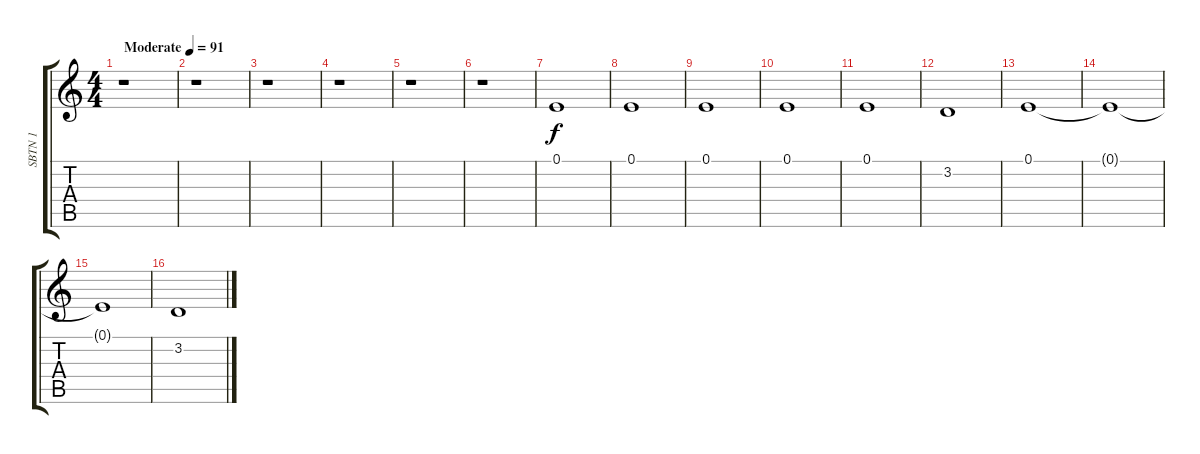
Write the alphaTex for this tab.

\track ("SBTN 1" "SBTN 1") {instrument fx7echoes}
\staff {score tabs}
\tuning (E4 B3 G3 D3 A2 E2) {hide}
\ts (4 4)
\tempo (91 "Moderate")
\clef g2
\ks c
r.1{dy f instrument fx7echoes} |
r.1 |
r.1 |
r.1 |
r.1 |
r.1 |
0.1.1{volume 5 balance 0} |
0.1.1 |
0.1.1 |
0.1.1 |
0.1.1{volume 5} |
3.2.1{balance 0} |
0.1.1{balance 0} |
0.1{t}.1 |
0.1{t}.1 |
3.2.1{balance 0}
